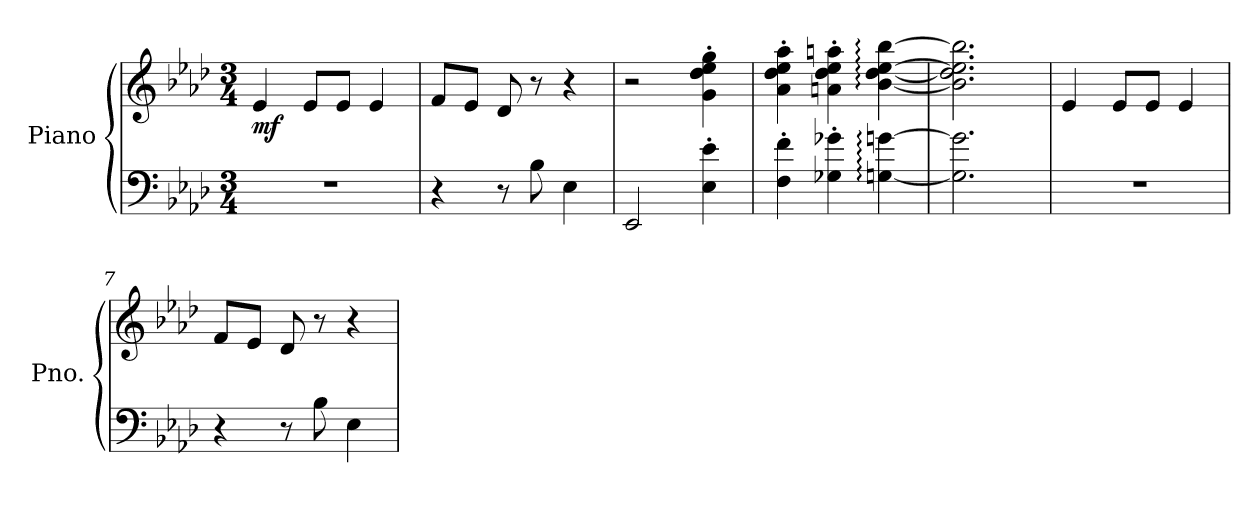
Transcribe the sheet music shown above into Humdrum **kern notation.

**kern	**kern	**dynam
*part1	*part1	*part1
*staff2	*staff1	*staff1/2
*I"Piano	*	*
*I'Pno.	*	*
*clefF4	*clefG2	*
*k[b-e-a-d-]	*k[b-e-a-d-]	*
*M3/4	*M3/4	*
*MM245	*MM245	*
=1	=1	=1
!	!	!LO:DY:b
2.r	4e-/	mf
.	8e-/L	.
.	8e-/J	.
.	4e-/	.
=2	=2	=2
4r	(8f/L	.
.	8e-/J	.
8r	8d-/	.
8B-\	8r	.
4E-\)	4r	.
=3	=3	=3
2EE-/	2r	.
4E-\' 4e-\'	4g\' 4dd-\' 4ee-\' 4gg\'	.
=4	=4	=4
4F\' 4f\'	4a-\' 4dd-\' 4ee-\' 4aa-\'	.
4G-X\' 4g-X\'	4an\' 4dd-\' 4ee-\' 4aan\'	.
[4Gn\: [4gn\:	[4b-\: [4dd-\: [4ee-\: [4bb-\:	.
=5	=5	=5
*	*MM200	*
2.G\] 2.g\]	2.b-\] 2.dd-\] 2.ee-\] 2.bb-\]	.
=6	=6	=6
*	*MM245	*
2.r	4e-/	.
.	8e-/L	.
.	8e-/J	.
.	4e-/	.
=7	=7	=7
4r	(8f/L	.
.	8e-/J	.
8r	8d-/	.
8B-\	8r	.
4E-\)	4r	.
=	=	=
*-	*-	*-
